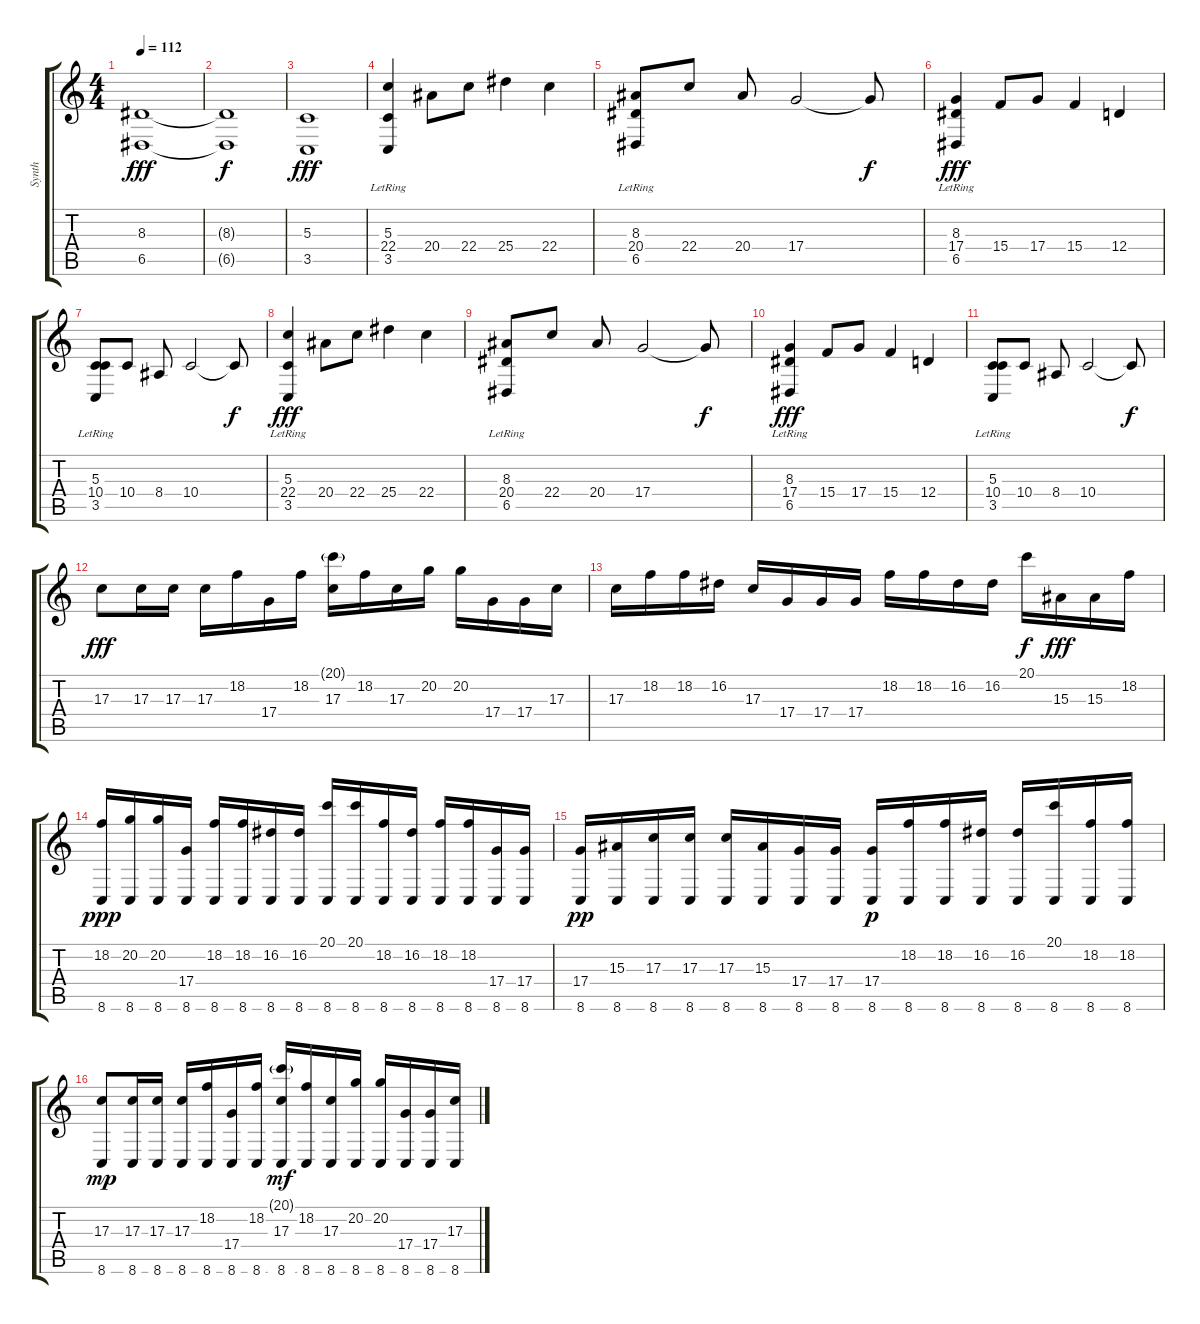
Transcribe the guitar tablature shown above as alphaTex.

\track ("Synth" "Synth") {instrument stringensemble1}
\staff {score tabs}
\tuning (E4 B3 G3 D3 A2 E2) {hide}
\ts (4 4)
\tempo 112
\clef g2
\ks c
(8.3 6.5).1{dy fff} |
(8.3{t} 6.5{t}).1{dy f} |
(5.3 3.5).1{dy fff} |
(5.3{lr} 22.4 3.5{lr}).4{volume 10} 20.4.8 22.4.8 25.4.4 22.4.4 |
(8.3{lr} 20.4 6.5{lr}).8 22.4.8 20.4.8 17.4.2 17.4{t}.8{dy f} |
(8.3{lr} 17.4 6.5{lr}).4{dy fff} 15.4.8 17.4.8 15.4.4 12.4.4 |
(5.3{lr} 10.4 3.5{lr}).8 10.4.8 8.4.8 10.4.2 10.4{t}.8{dy f} |
(5.3{lr} 22.4 3.5{lr}).4{dy fff} 20.4.8 22.4.8 25.4.4 22.4.4 |
(8.3{lr} 20.4 6.5{lr}).8 22.4.8 20.4.8 17.4.2 17.4{t}.8{dy f} |
(8.3{lr} 17.4 6.5{lr}).4{dy fff} 15.4.8 17.4.8 15.4.4 12.4.4 |
(5.3{lr} 10.4 3.5{lr}).8 10.4.8 8.4.8 10.4.2 10.4{t}.8{dy f} |
17.3.8{dy fff volume 8 instrument lead1square} 17.3.16 17.3.16 17.3.16 18.2.16 17.4.16 18.2.16 (20.1{g} 17.3).16 18.2.16 17.3.16 20.2.16 20.2.16 17.4.16 17.4.16 17.3.16 |
17.3.16 18.2.16 18.2.16 16.2.16 17.3.16 17.4.16 17.4.16 17.4.16 18.2.16 18.2.16 16.2.16 16.2.16 20.1.16{dy f} 15.3.16{dy fff} 15.3.16 18.2.16 |
(18.2 8.6).16{dy ppp} (20.2 8.6).16 (20.2 8.6).16 (17.4 8.6).16 (18.2 8.6).16 (18.2 8.6).16 (16.2 8.6).16 (16.2 8.6).16 (20.1 8.6).16 (20.1 8.6).16 (18.2 8.6).16 (16.2 8.6).16 (18.2 8.6).16 (18.2 8.6).16 (17.4 8.6).16 (17.4 8.6).16 |
(17.4 8.6).16{dy pp} (15.3 8.6).16 (17.3 8.6).16 (17.3 8.6).16 (17.3 8.6).16 (15.3 8.6).16 (17.4 8.6).16 (17.4 8.6).16 (17.4 8.6).16{dy p} (18.2 8.6).16 (18.2 8.6).16 (16.2 8.6).16 (16.2 8.6).16 (20.1 8.6).16 (18.2 8.6).16 (18.2 8.6).16 |
(17.3 8.6).8{dy mp} (17.3 8.6).16 (17.3 8.6).16 (17.3 8.6).16 (18.2 8.6).16 (17.4 8.6).16 (18.2 8.6).16 (20.1{g} 17.3 8.6).16{dy mf} (18.2 8.6).16 (17.3 8.6).16 (20.2 8.6).16 (20.2 8.6).16 (17.4 8.6).16 (17.4 8.6).16 (17.3 8.6).16
